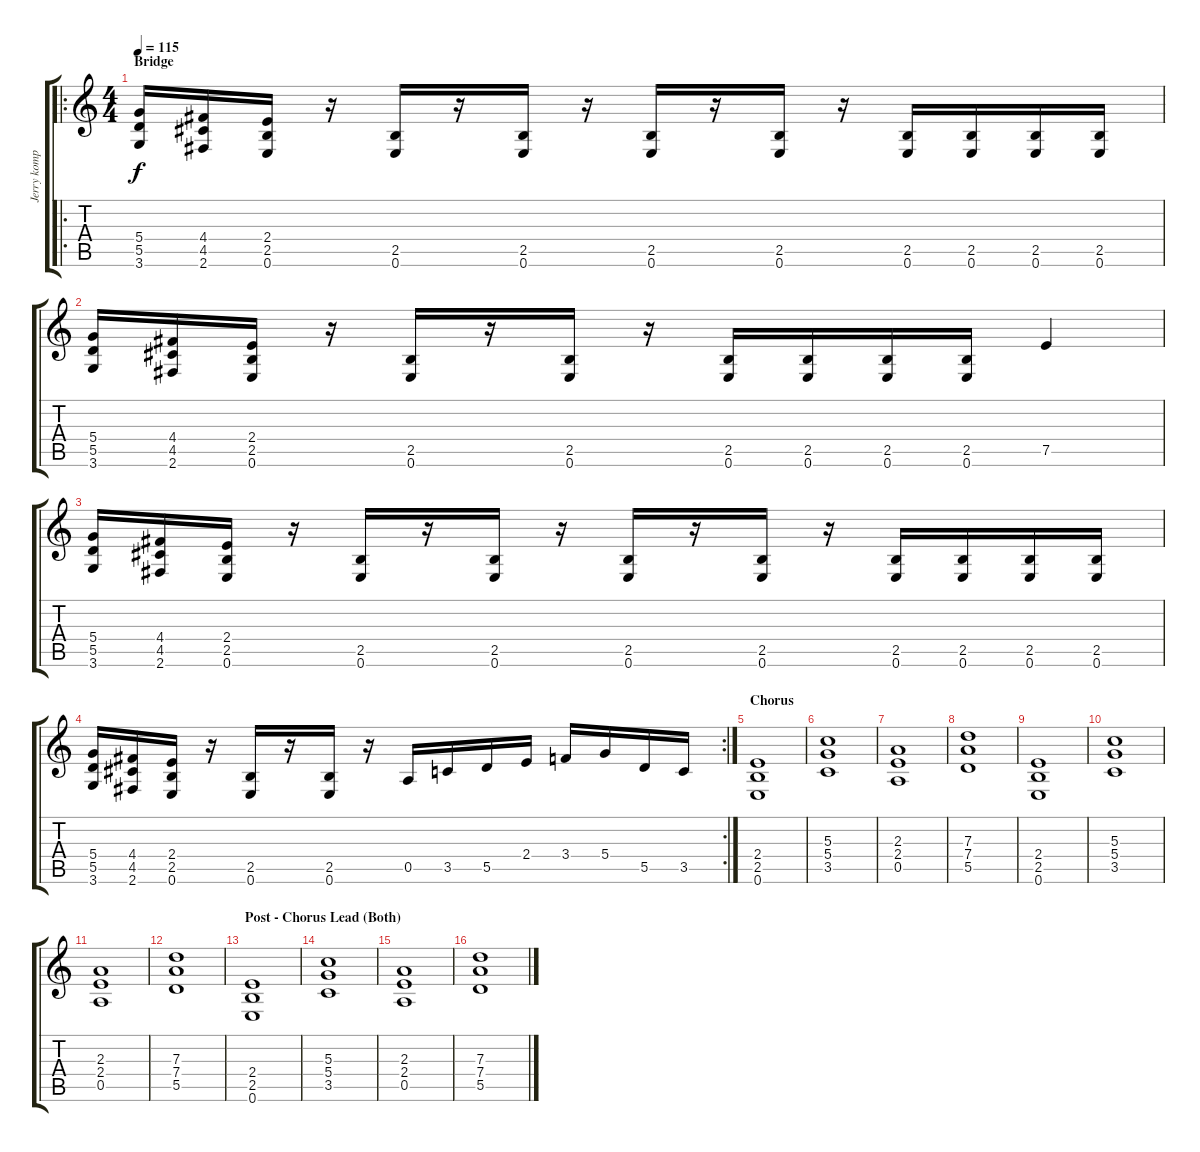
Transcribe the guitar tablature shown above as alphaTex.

\track ("Jerry komppi" "Jerry komp") {instrument distortionguitar}
\staff {score tabs}
\tuning (E4 B3 G3 D3 A2 E2) {hide}
\ro
\ts (4 4)
\section ("" "Bridge")
\tempo 115
\clef g2
\ks c
(5.4 5.5 3.6).16{dy f} (4.4 4.5 2.6).16 (2.4 2.5 0.6).16 r.16 (2.5 0.6).16 r.16 (2.5 0.6).16 r.16 (2.5 0.6).16 r.16 (2.5 0.6).16 r.16 (2.5 0.6).16 (2.5 0.6).16 (2.5 0.6).16 (2.5 0.6).16 |
(5.4 5.5 3.6).16 (4.4 4.5 2.6).16 (2.4 2.5 0.6).16 r.16 (2.5 0.6).16 r.16 (2.5 0.6).16 r.16 (2.5 0.6).16 (2.5 0.6).16 (2.5 0.6).16 (2.5 0.6).16 7.5.4 |
(5.4 5.5 3.6).16 (4.4 4.5 2.6).16 (2.4 2.5 0.6).16 r.16 (2.5 0.6).16 r.16 (2.5 0.6).16 r.16 (2.5 0.6).16 r.16 (2.5 0.6).16 r.16 (2.5 0.6).16 (2.5 0.6).16 (2.5 0.6).16 (2.5 0.6).16 |
\rc 2
(5.4 5.5 3.6).16 (4.4 4.5 2.6).16 (2.4 2.5 0.6).16 r.16 (2.5 0.6).16 r.16 (2.5 0.6).16 r.16 0.5.16 3.5.16 5.5.16 2.4.16 3.4.16 5.4.16 5.5.16 3.5.16 |
\section ("" "Chorus")
(2.4 2.5 0.6).1 |
(5.3 5.4 3.5).1 |
(2.3 2.4 0.5).1 |
(7.3 7.4 5.5).1 |
(2.4 2.5 0.6).1 |
(5.3 5.4 3.5).1 |
(2.3 2.4 0.5).1 |
(7.3 7.4 5.5).1 |
\section ("" "Post - Chorus Lead (Both)")
(2.4 2.5 0.6).1 |
(5.3 5.4 3.5).1 |
(2.3 2.4 0.5).1 |
(7.3 7.4 5.5).1
